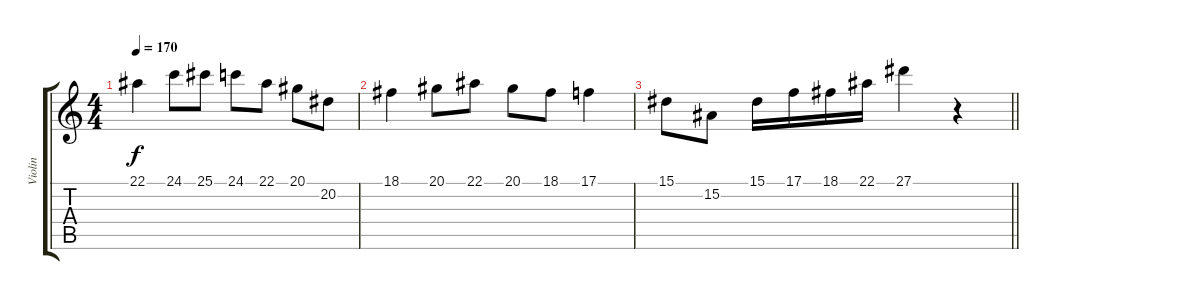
\track ("Violin" "Violin") {solo instrument violin}
\staff {score tabs}
\tuning (C4 G3 Eb3 Bb2 F2 C2) {hide}
\ts (4 4)
\tempo 170
\clef g2
\ks c
22.1.4{dy f} 24.1.8 25.1.8 24.1.8 22.1.8 20.1.8 20.2.8 |
18.1.4 20.1.8 22.1.8 20.1.8 18.1.8 17.1.4 |
\barLineRight lightlight
15.1.8 15.2.8 15.1.16 17.1.16 18.1.16 22.1.16 27.1.4 r.4
